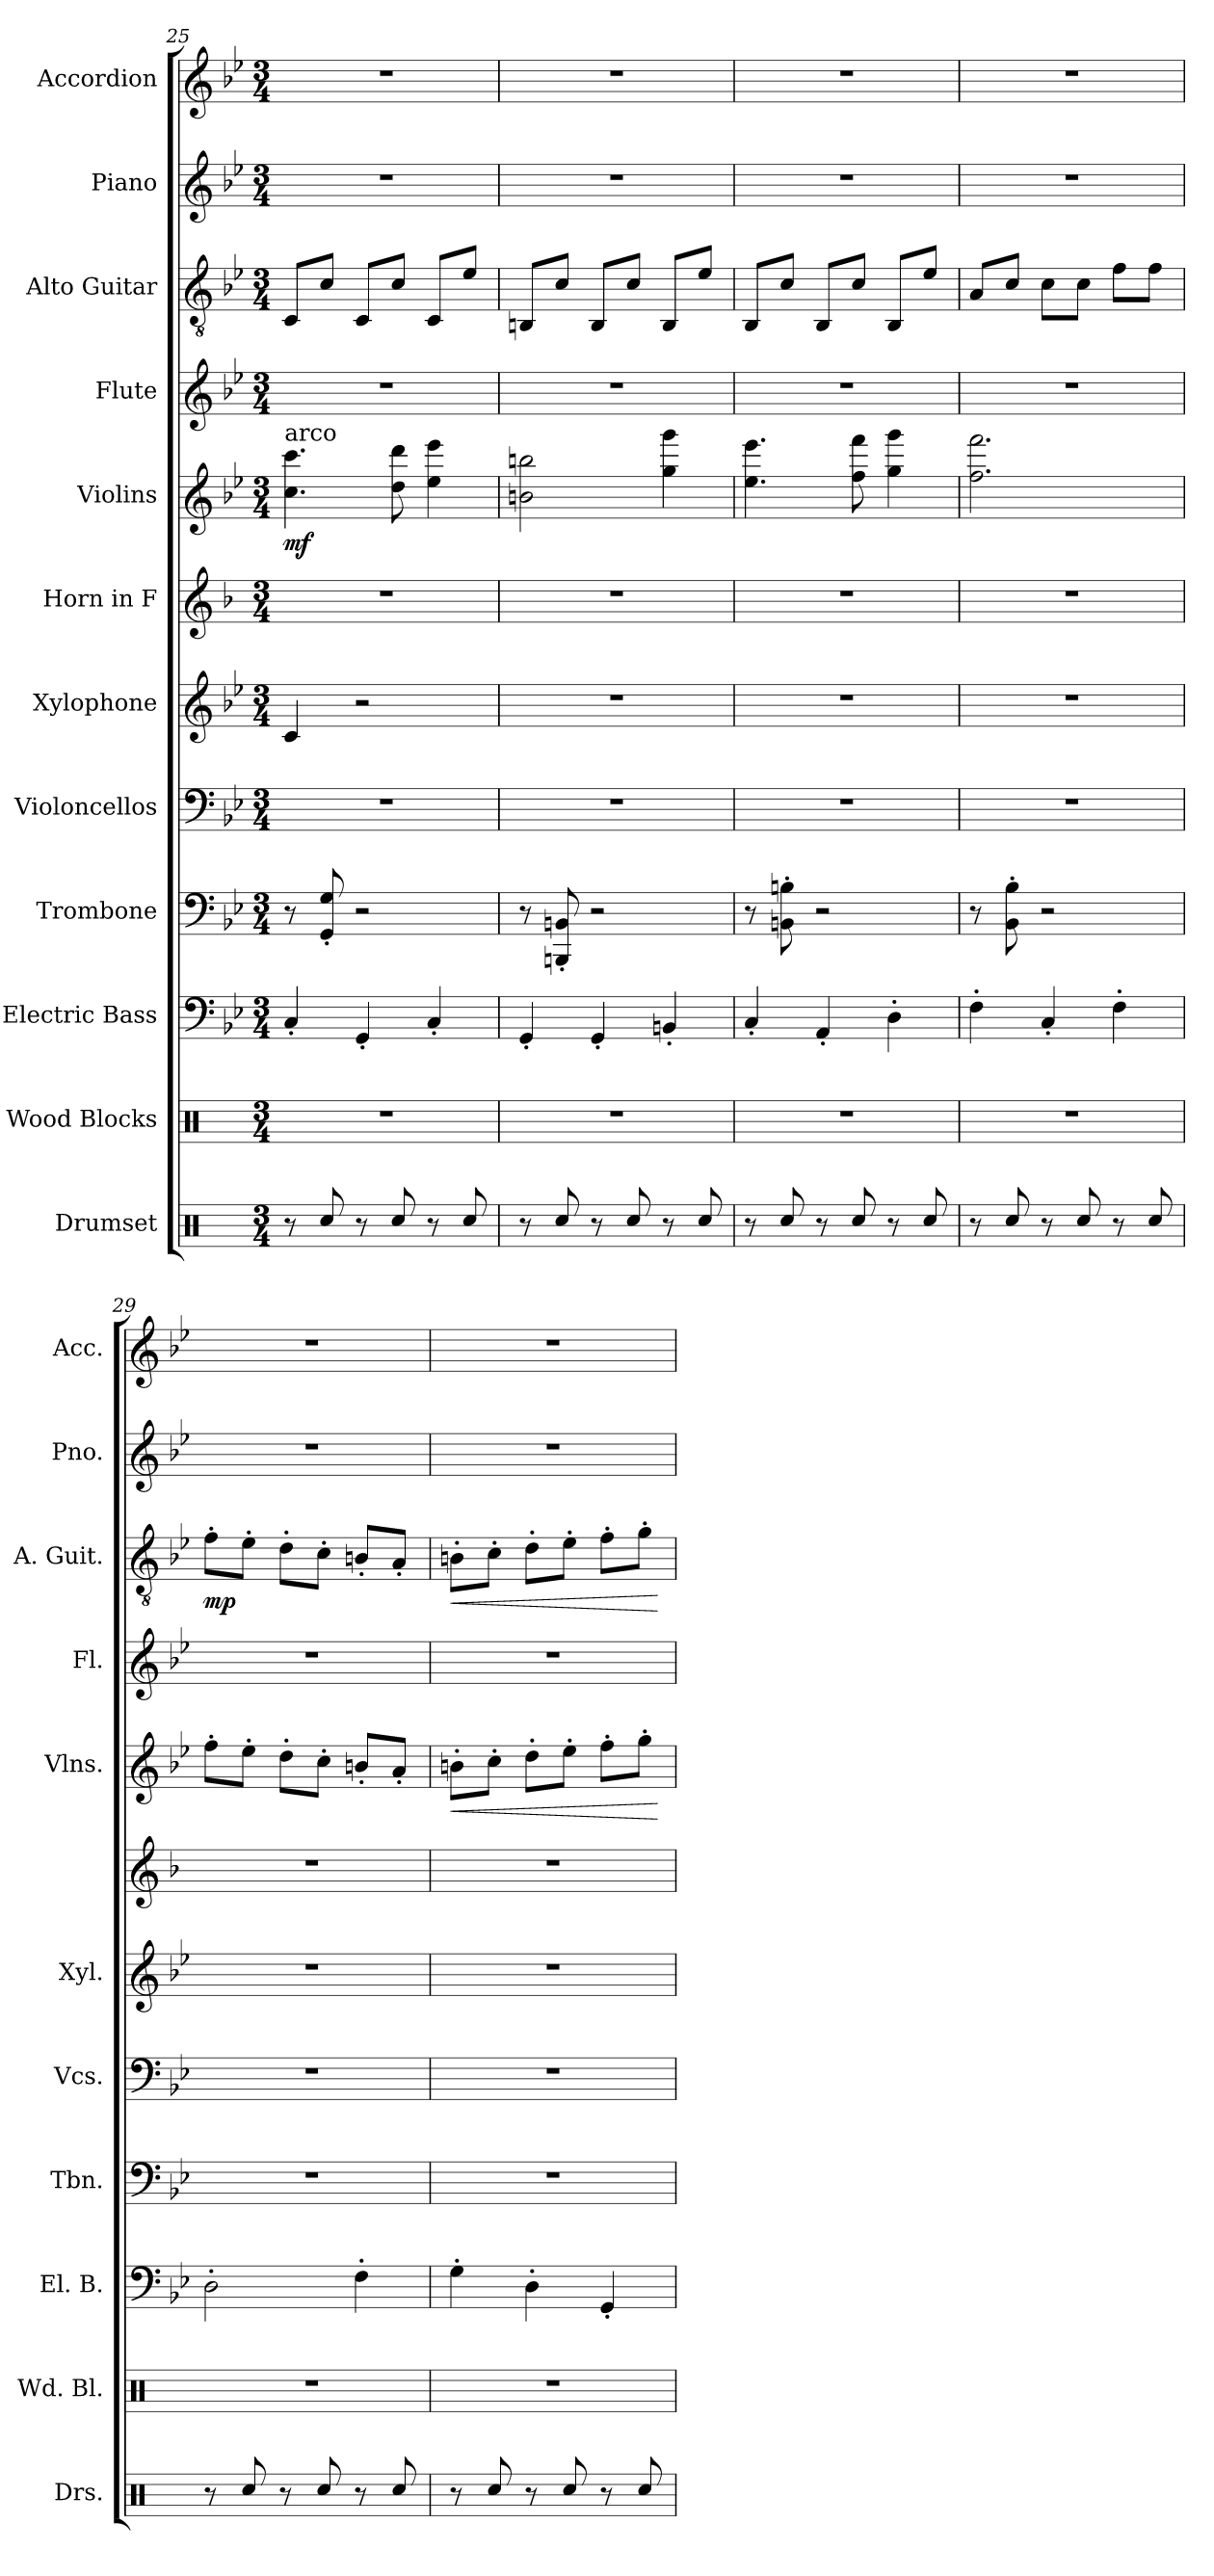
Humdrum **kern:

**kern	**kern	**kern	**kern	**kern	**kern	**kern	**kern	**dynam	**kern	**kern	**dynam	**kern	**kern
*part12	*part11	*part10	*part9	*part8	*part7	*part6	*part5	*part5	*part4	*part3	*part3	*part2	*part1
*staff12	*staff11	*staff10	*staff9	*staff8	*staff7	*staff6	*staff5	*staff5	*staff4	*staff3	*staff3	*staff2	*staff1
*I"Drumset	*I"Wood Blocks	*I"Electric Bass	*I"Trombone	*I"Violoncellos	*I"Xylophone	*I"Horn in F	*I"Violins	*	*I"Flute	*I"Alto Guitar	*	*I"Piano	*I"Accordion
*I'Drs.	*I'Wd. Bl.	*I'El. B.	*I'Tbn.	*I'Vcs.	*I'Xyl.	*	*I'Vlns.	*	*I'Fl.	*I'A. Guit.	*	*I'Pno.	*I'Acc.
*clefX	*clefX	*clefF4	*clefF4	*clefF4	*clefG2	*clefG2	*clefG2	*	*clefG2	*clefGv2	*	*clefG2	*clefG2
*	*	*ITrd7c12	*	*	*ITrd-7c-12	*ITrd4c7	*	*	*	*	*	*	*
*k[]	*k[]	*k[b-e-]	*k[b-e-]	*k[b-e-]	*k[b-e-]	*k[b-e-]	*k[b-e-]	*	*k[b-e-]	*k[b-e-]	*	*k[b-e-]	*k[b-e-]
*M3/4	*M3/4	*M3/4	*M3/4	*M3/4	*M3/4	*M3/4	*M3/4	*	*M3/4	*M3/4	*	*M3/4	*M3/4
=25	=25	=25	=25	=25	=25	=25	=25	=25	=25	=25	=25	=25	=25
!	!	!	!	!	!	!	!LO:TX:a:t=arco	!	!	!	!	!	!
!	!	!	!	!	!	!	!	!LO:DY:b	!	!	!	!	!
8r	2.r	4CC'/	8r	2.r	4cc/	2.r	4.cc\ 4.ccc\	mf	2.r	8C/L	.	2.r	2.r
8Rcc/	.	.	8GG/' 8G/'	.	.	.	.	.	.	8c/J	.	.	.
8r	.	4GGG'/	2r	.	2r	.	.	.	.	8C/L	.	.	.
8Rcc/	.	.	.	.	.	.	8dd\ 8ddd\	.	.	8c/J	.	.	.
8r	.	4CC'/	.	.	.	.	4ee-\ 4eee-\	.	.	8C/L	.	.	.
8Rcc/	.	.	.	.	.	.	.	.	.	8e-/J	.	.	.
=26	=26	=26	=26	=26	=26	=26	=26	=26	=26	=26	=26	=26	=26
8r	2.r	4GGG'/	8r	2.r	2.r	2.r	2bn\ 2bbn\	.	2.r	8BBn/L	.	2.r	2.r
8Rcc/	.	.	8BBBn/' 8BBn/'	.	.	.	.	.	.	8c/J	.	.	.
8r	.	4GGG'/	2r	.	.	.	.	.	.	8BB/L	.	.	.
8Rcc/	.	.	.	.	.	.	.	.	.	8c/J	.	.	.
8r	.	4BBBn'/	.	.	.	.	4gg\ 4ggg\	.	.	8BB/L	.	.	.
8Rcc/	.	.	.	.	.	.	.	.	.	8e-/J	.	.	.
!!LO:PB:g=z
=27	=27	=27	=27	=27	=27	=27	=27	=27	=27	=27	=27	=27	=27
8r	2.r	4CC'/	8r	2.r	2.r	2.r	4.ee-\ 4.eee-\	.	2.r	8BB-/L	.	2.r	2.r
8Rcc/	.	.	8BBn\' 8Bn\'	.	.	.	.	.	.	8c/J	.	.	.
8r	.	4AAA'/	2r	.	.	.	.	.	.	8BB-/L	.	.	.
8Rcc/	.	.	.	.	.	.	8ff\ 8fff\	.	.	8c/J	.	.	.
8r	.	4DD'\	.	.	.	.	4gg\ 4ggg\	.	.	8BB-/L	.	.	.
8Rcc/	.	.	.	.	.	.	.	.	.	8e-/J	.	.	.
=28	=28	=28	=28	=28	=28	=28	=28	=28	=28	=28	=28	=28	=28
8r	2.r	4FF'\	8r	2.r	2.r	2.r	2.ff\ 2.fff\	.	2.r	8A/L	.	2.r	2.r
8Rcc/	.	.	8BB-\' 8B-\'	.	.	.	.	.	.	8c/J	.	.	.
8r	.	4CC'/	2r	.	.	.	.	.	.	8c\L	.	.	.
8Rcc/	.	.	.	.	.	.	.	.	.	8c\J	.	.	.
8r	.	4FF'\	.	.	.	.	.	.	.	8f\L	.	.	.
8Rcc/	.	.	.	.	.	.	.	.	.	8f\J	.	.	.
=29	=29	=29	=29	=29	=29	=29	=29	=29	=29	=29	=29	=29	=29
!	!	!	!	!	!	!	!	!	!	!	!LO:DY:b	!	!
8r	2.r	2DD'\	2.r	2.r	2.r	2.r	8ff'\L	.	2.r	8f'\L	mp	2.r	2.r
8Rcc/	.	.	.	.	.	.	8ee-'\J	.	.	8e-'\J	.	.	.
8r	.	.	.	.	.	.	8dd'\L	.	.	8d'\L	.	.	.
8Rcc/	.	.	.	.	.	.	8cc'\J	.	.	8c'\J	.	.	.
8r	.	4FF'\	.	.	.	.	8bn'/L	.	.	8Bn'/L	.	.	.
8Rcc/	.	.	.	.	.	.	8a'/J	.	.	8A'/J	.	.	.
=30	=30	=30	=30	=30	=30	=30	=30	=30	=30	=30	=30	=30	=30
!	!	!	!	!	!	!	!	!LO:HP:b	!	!	!LO:HP:b	!	!
8r	2.r	4GG'\	2.r	2.r	2.r	2.r	8bn'\L	<	2.r	8Bn'\L	<	2.r	2.r
8Rcc/	.	.	.	.	.	.	8cc'\J	.	.	8c'\J	.	.	.
8r	.	4DD'\	.	.	.	.	8dd'\L	.	.	8d'\L	.	.	.
8Rcc/	.	.	.	.	.	.	8ee-'\J	.	.	8e-'\J	.	.	.
8r	.	4GGG'/	.	.	.	.	8ff'\L	.	.	8f'\L	.	.	.
8Rcc/	.	.	.	.	.	.	8gg'\J	.	.	8g'\J	.	.	.
.	.	.	.	.	.	.	.	[	.	.	[	.	.
=	=	=	=	=	=	=	=	=	=	=	=	=	=
*-	*-	*-	*-	*-	*-	*-	*-	*-	*-	*-	*-	*-	*-
